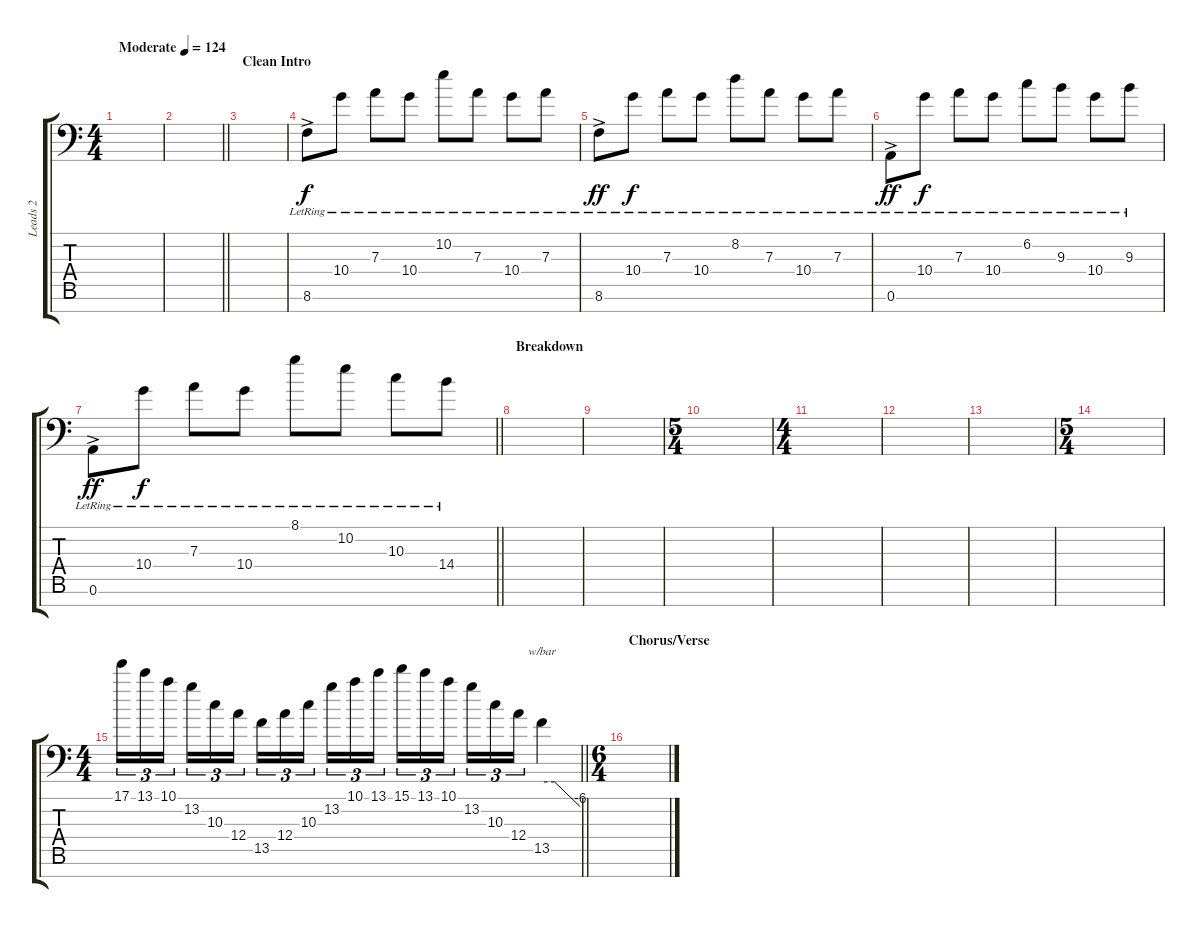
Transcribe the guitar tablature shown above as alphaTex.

\track ("Leads 2" "Leads 2") {instrument electricguitarjazz}
\staff {score tabs}
\tuning (B3 Gb3 D3 A2 E2 A1 E1) {hide}
\ts (4 4)
\tempo (124 "Moderate")
\clef f4
\ks c
|
\barLineRight lightlight
|
\section ("" "Clean Intro")
|
8.6{ac lr}.8 10.4{lr}.8{dy f} 7.3{lr}.8 10.4{lr}.8 10.2{lr}.8 7.3{lr}.8 10.4{lr}.8 7.3{lr}.8 |
8.6{ac lr}.8{dy ff} 10.4{lr}.8{dy f} 7.3{lr}.8 10.4{lr}.8 8.2{lr}.8 7.3{lr}.8 10.4{lr}.8 7.3{lr}.8 |
0.6{ac lr}.8{dy ff} 10.4{lr}.8{dy f} 7.3{lr}.8 10.4{lr}.8 6.2{lr}.8 9.3{lr}.8 10.4{lr}.8 9.3{lr}.8 |
\barLineRight lightlight
0.6{ac lr}.8{dy ff} 10.4{lr}.8{dy f} 7.3{lr}.8 10.4{lr}.8 8.1{lr}.8 10.2{lr}.8 10.3{lr}.8 14.4{lr}.8 |
\section ("" "Breakdown")
|
|
\ts (5 4)
|
\ts (4 4)
|
|
|
\ts (5 4)
|
\ts (4 4)
\barLineRight lightlight
17.1.16{tu (3 2) instrument distortionguitar} 13.1.16{tu (3 2)} 10.1.16{tu (3 2) beam splitsecondary} 13.2.16{tu (3 2)} 10.3.16{tu (3 2)} 12.4.16{tu (3 2)} 13.5.16{tu (3 2)} 12.4.16{tu (3 2)} 10.3.16{tu (3 2) beam splitsecondary} 13.2.16{tu (3 2)} 10.1.16{tu (3 2)} 13.1.16{tu (3 2)} 15.1.16{tu (3 2)} 13.1.16{tu (3 2)} 10.1.16{tu (3 2) beam splitsecondary} 13.2.16{tu (3 2)} 10.3.16{tu (3 2)} 12.4.16{tu (3 2)} 13.5.4{tbe (custom default 0 0 20 0 60 -24)} |
\ts (6 4)
\section ("" "Chorus/Verse")
